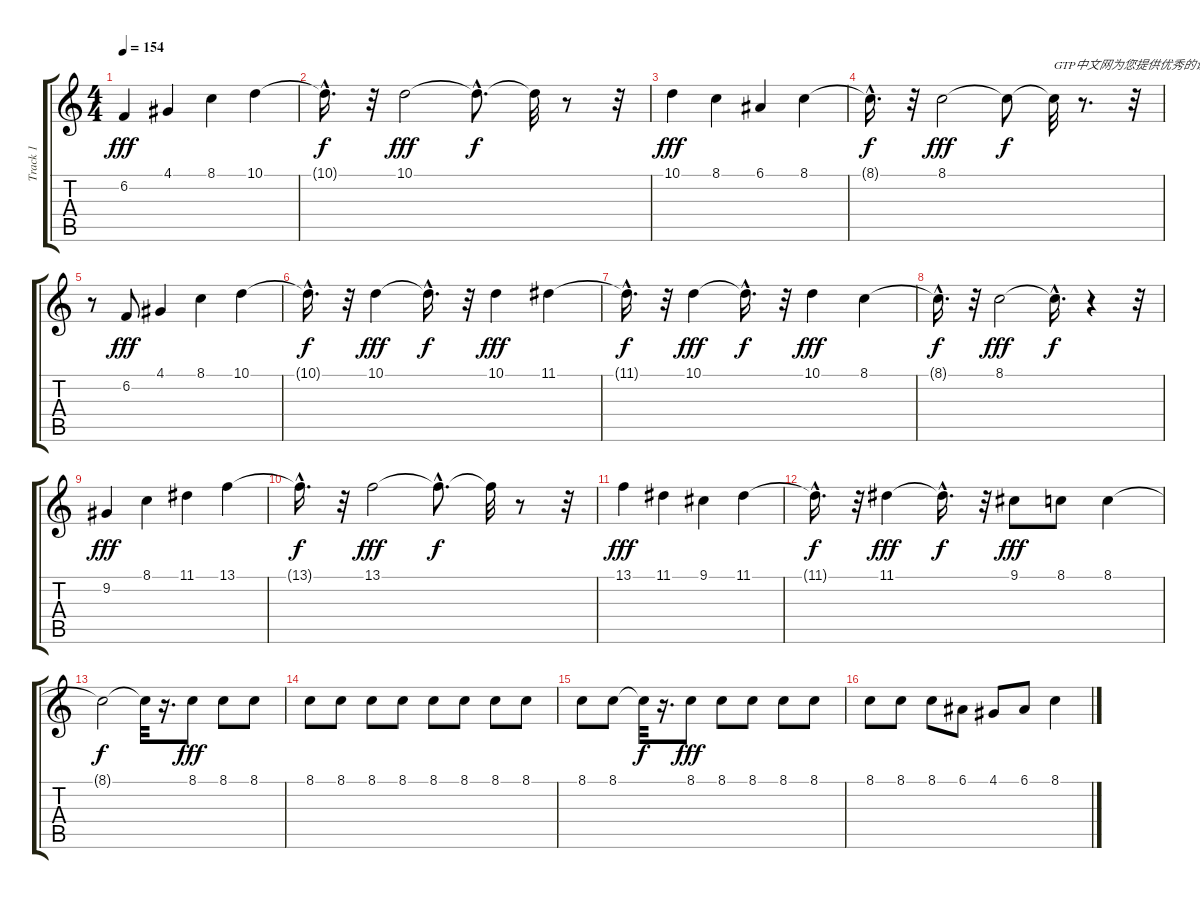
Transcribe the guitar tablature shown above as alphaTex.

\track ("Track 1" "Track 1") {instrument lead1square}
\staff {score tabs}
\tuning (E4 B3 G3 D3 A2 E2) {hide}
\ts (4 4)
\tempo 154
\clef g2
\ks c
6.2.4{dy fff instrument lead1square} 4.1.4 8.1.4 10.1.4 |
10.1{hac t}.16{d dy f} r.32 10.1.2{dy fff} 10.1{hac t}.8{d dy f} 10.1{t}.32 r.8 r.32 |
10.1.4{dy fff} 8.1.4 6.1.4 8.1.4 |
8.1{hac t}.16{d dy f} r.32 8.1.2{dy fff} 8.1{t}.8{dy f} 8.1{t}.32{txt "GTP中文网为您提供优秀的谱子"} r.8{d} r.32 |
r.8 6.2.8{dy fff} 4.1.4 8.1.4 10.1.4 |
10.1{hac t}.16{d dy f} r.32 10.1.4{dy fff} 10.1{hac t}.16{d dy f} r.32 10.1.4{dy fff} 11.1.4 |
11.1{hac t}.16{d dy f} r.32 10.1.4{dy fff} 10.1{hac t}.16{d dy f} r.32 10.1.4{dy fff} 8.1.4 |
8.1{hac t}.16{d dy f} r.32 8.1.2{dy fff} 8.1{hac t}.16{d dy f} r.4 r.32 |
9.2.4{dy fff} 8.1.4 11.1.4 13.1.4 |
13.1{hac t}.16{d dy f} r.32 13.1.2{dy fff} 13.1{hac t}.8{d dy f} 13.1{t}.32 r.8 r.32 |
13.1.4{dy fff} 11.1.4 9.1.4 11.1.4 |
11.1{hac t}.16{d dy f} r.32 11.1.4{dy fff} 11.1{hac t}.16{d dy f} r.32 9.1.8{dy fff} 8.1.8 8.1.4 |
8.1{t}.2{dy f} 8.1{t}.32 r.16{d} 8.1.8{dy fff} 8.1.8 8.1.8 |
8.1.8 8.1.8 8.1.8 8.1.8 8.1.8 8.1.8 8.1.8 8.1.8 |
8.1.8 8.1.8 8.1{t}.32{dy f} r.16{d} 8.1.8{dy fff} 8.1.8 8.1.8 8.1.8 8.1.8 |
8.1.8 8.1.8 8.1.8 6.1.8 4.1.8 6.1.8 8.1.4
